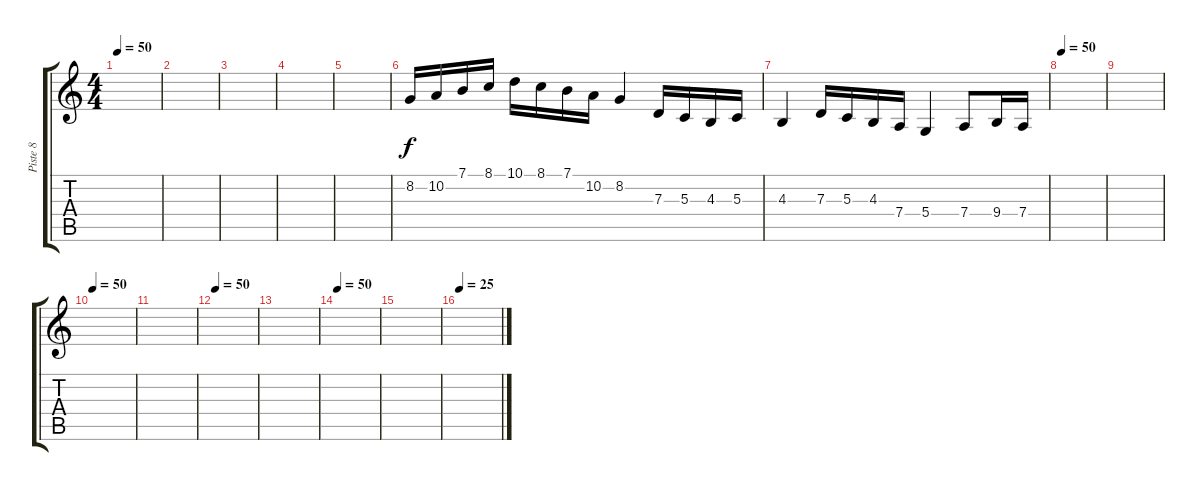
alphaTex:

\track ("Piste 8" "Piste 8") {instrument violin}
\staff {score tabs}
\tuning (E4 B3 G3 D3 A2 E2) {hide}
\ts (4 4)
\tempo 50
\clef g2
\ks c
|
|
|
|
|
8.2.16 10.2.16 7.1.16 8.1.16 10.1.16 8.1.16 7.1.16 10.2.16 8.2.4 7.3.16 5.3.16 4.3.16 5.3.16 |
4.3.4 7.3.16 5.3.16 4.3.16 7.4.16 5.4.4 7.4.8 9.4.16 7.4.16 |
\tempo 50
|
|
\tempo 50
|
|
\tempo 50
|
|
\tempo 50
|
|
\tempo 10
\tempo 25
